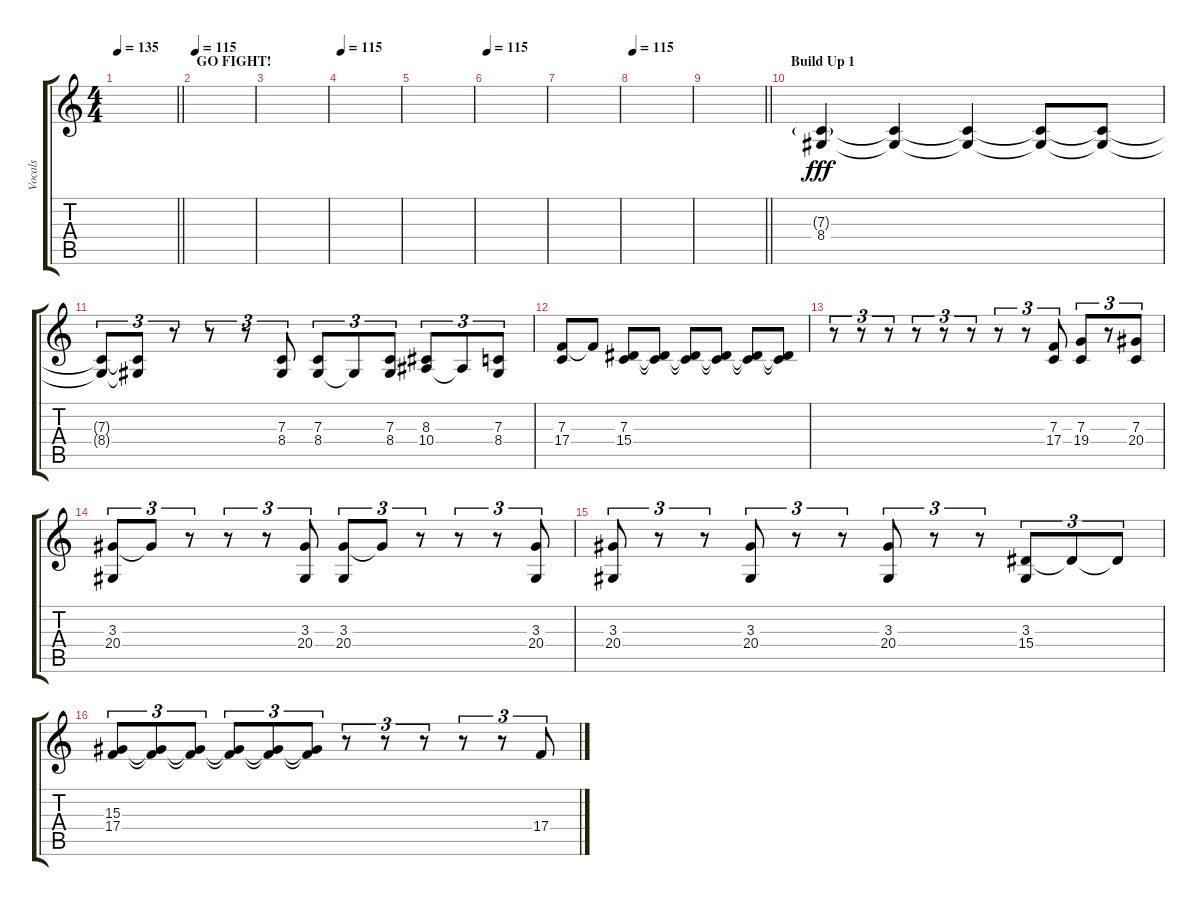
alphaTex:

\track ("Vocals" "Vocals") {instrument bassoon}
\staff {score tabs}
\tuning (D4 A3 F3 C3 G2 C2) {hide}
\ts (4 4)
\tempo 135
\clef g2
\barLineRight lightlight
\ks c
|
\section ("" "GO FIGHT!")
\tempo 115
|
|
\tempo 115
|
|
\tempo 115
|
|
\tempo 115
|
\barLineRight lightlight
|
\section ("" "Build Up 1")
(7.3{g} 8.4).4{dy fff instrument bassoon} (7.3{t} 8.4{t}).4 (7.3{t} 8.4{t}).4 (7.3{t} 8.4{t}).8 (7.3{t} 8.4{t}).8 |
(7.3{t} 8.4{t}).8{tu (3 2)} (7.3{t} 8.4{t}).8{tu (3 2)} r.8{tu (3 2)} r.8{tu (3 2)} r.8{tu (3 2)} (7.3 8.4).8{tu (3 2)} (7.3 8.4).8{tu (3 2)} 8.4{t}.8{tu (3 2)} (7.3 8.4).8{tu (3 2)} (8.3 10.4).8{tu (3 2)} 10.4{t}.8{tu (3 2)} (7.3 8.4).8{tu (3 2)} |
(7.3 17.4).8 17.4{t}.8 (7.3 15.4).8 (7.3{t} 15.4{t}).8 (7.3{t} 15.4{t}).8 (7.3{t} 15.4{t}).8 (7.3{t} 15.4{t}).8 (7.3{t} 15.4{t}).8 |
r.8{tu (3 2)} r.8{tu (3 2)} r.8{tu (3 2)} r.8{tu (3 2)} r.8{tu (3 2)} r.8{tu (3 2)} r.8{tu (3 2)} r.8{tu (3 2)} (7.3 17.4).8{tu (3 2)} (7.3 19.4).8{tu (3 2)} r.8{tu (3 2)} (7.3 20.4).8{tu (3 2)} |
(3.3 20.4).8{tu (3 2)} 20.4{t}.8{tu (3 2)} r.8{tu (3 2)} r.8{tu (3 2)} r.8{tu (3 2)} (3.3 20.4).8{tu (3 2)} (3.3 20.4).8{tu (3 2)} 20.4{t}.8{tu (3 2)} r.8{tu (3 2)} r.8{tu (3 2)} r.8{tu (3 2)} (3.3 20.4).8{tu (3 2)} |
(3.3 20.4).8{tu (3 2)} r.8{tu (3 2)} r.8{tu (3 2)} (3.3 20.4).8{tu (3 2)} r.8{tu (3 2)} r.8{tu (3 2)} (3.3 20.4).8{tu (3 2)} r.8{tu (3 2)} r.8{tu (3 2)} (3.3 15.4).8{tu (3 2)} 15.4{t}.8{tu (3 2)} 15.4{t}.8{tu (3 2)} |
(15.3 17.4).8{tu (3 2)} (15.3{t} 17.4{t}).8{tu (3 2)} (15.3{t} 17.4{t}).8{tu (3 2)} (15.3{t} 17.4{t}).8{tu (3 2)} (15.3{t} 17.4{t}).8{tu (3 2)} (15.3{t} 17.4{t}).8{tu (3 2)} r.8{tu (3 2)} r.8{tu (3 2)} r.8{tu (3 2)} r.8{tu (3 2)} r.8{tu (3 2)} 17.4.8{tu (3 2)}
